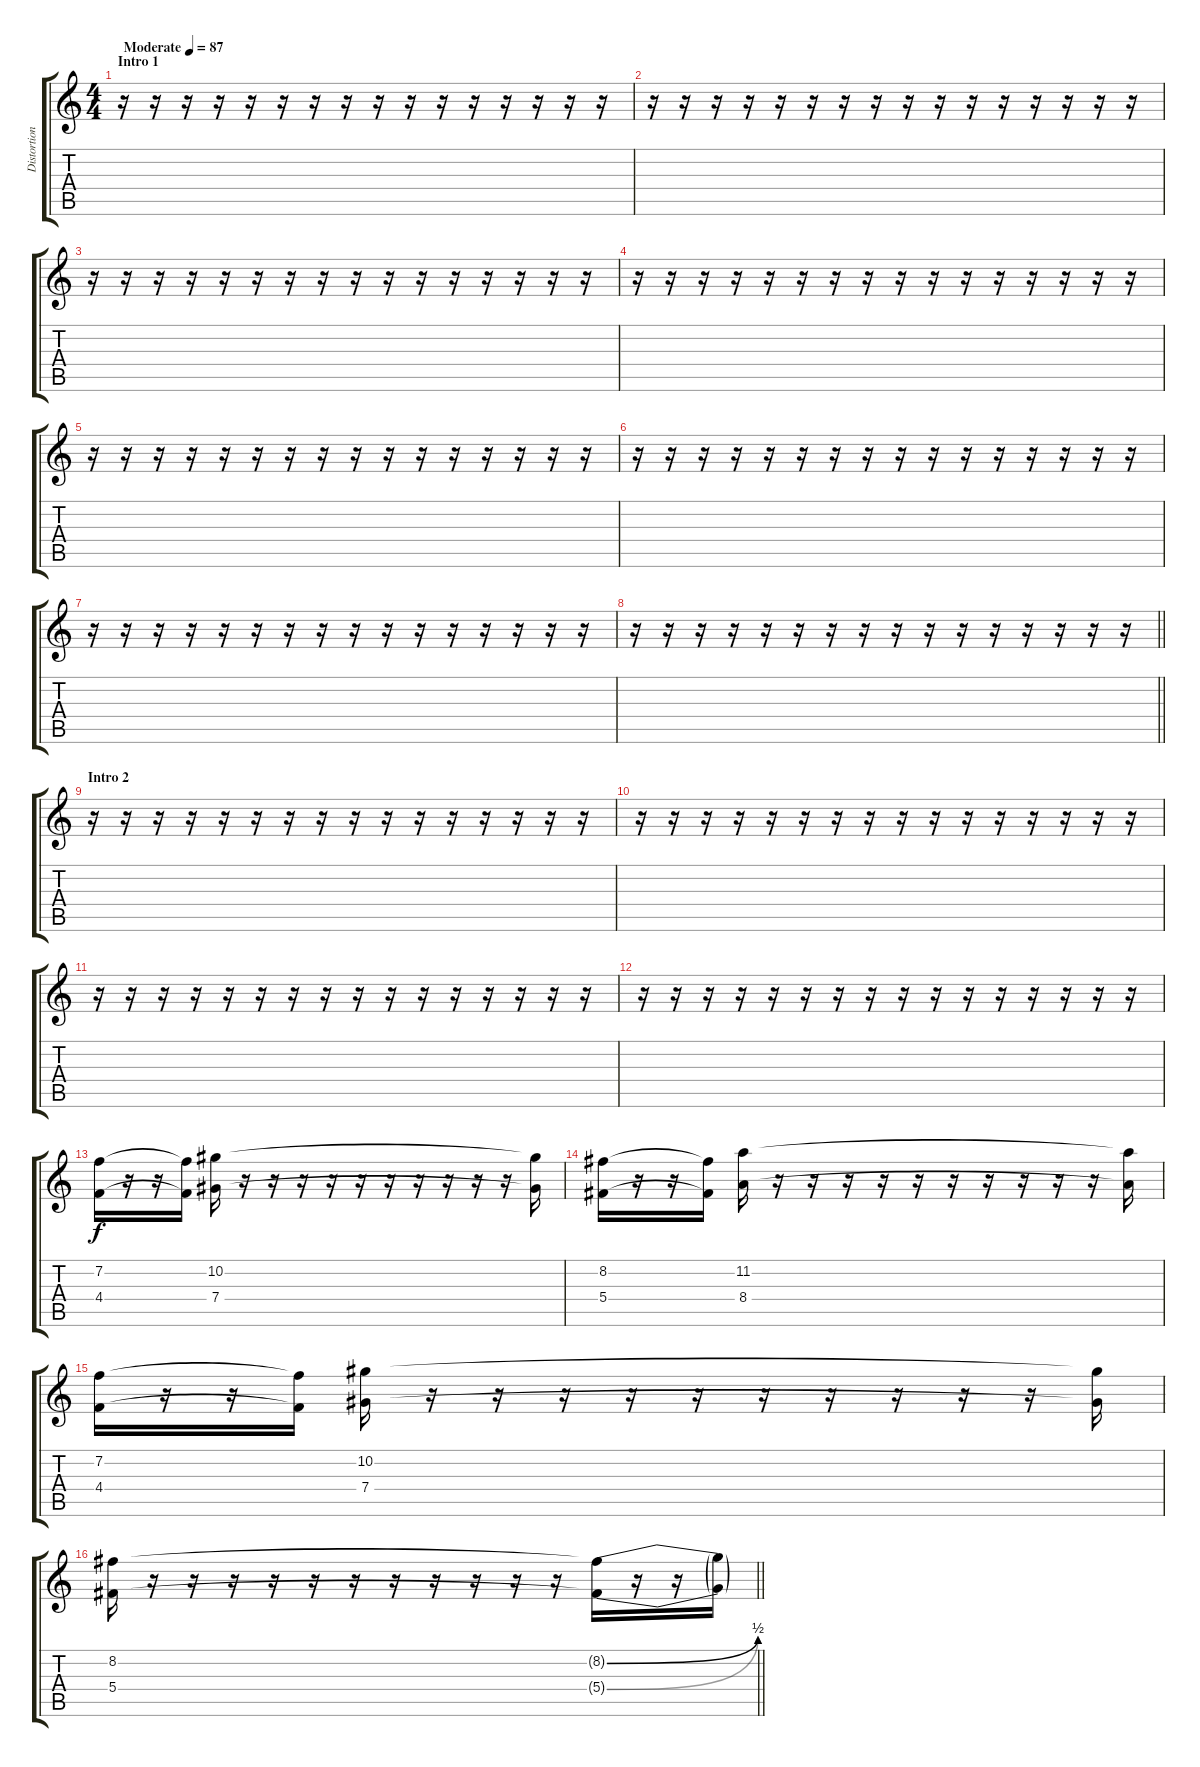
\track ("Distortion 2" "Distortion") {instrument distortionguitar}
\staff {score tabs}
\tuning (Eb4 Bb3 Gb3 Db3 Ab2 Db2) {hide}
\ts (4 4)
\section ("" "Intro 1")
\tempo (87 "Moderate")
\clef g2
\ks c
r.16{dy f instrument distortionguitar} r.16 r.16 r.16 r.16 r.16 r.16 r.16 r.16 r.16 r.16 r.16 r.16 r.16 r.16 r.16 |
r.16 r.16 r.16 r.16 r.16 r.16 r.16 r.16 r.16 r.16 r.16 r.16 r.16 r.16 r.16 r.16 |
r.16 r.16 r.16 r.16 r.16 r.16 r.16 r.16 r.16 r.16 r.16 r.16 r.16 r.16 r.16 r.16 |
r.16 r.16 r.16 r.16 r.16 r.16 r.16 r.16 r.16 r.16 r.16 r.16 r.16 r.16 r.16 r.16 |
r.16 r.16 r.16 r.16 r.16 r.16 r.16 r.16 r.16 r.16 r.16 r.16 r.16 r.16 r.16 r.16 |
r.16 r.16 r.16 r.16 r.16 r.16 r.16 r.16 r.16 r.16 r.16 r.16 r.16 r.16 r.16 r.16 |
r.16 r.16 r.16 r.16 r.16 r.16 r.16 r.16 r.16 r.16 r.16 r.16 r.16 r.16 r.16 r.16 |
\barLineRight lightlight
r.16 r.16 r.16 r.16 r.16 r.16 r.16 r.16 r.16 r.16 r.16 r.16 r.16 r.16 r.16 r.16 |
\section ("" "Intro 2")
r.16 r.16 r.16 r.16 r.16 r.16 r.16 r.16 r.16 r.16 r.16 r.16 r.16 r.16 r.16 r.16 |
r.16 r.16 r.16 r.16 r.16 r.16 r.16 r.16 r.16 r.16 r.16 r.16 r.16 r.16 r.16 r.16 |
r.16 r.16 r.16 r.16 r.16 r.16 r.16 r.16 r.16 r.16 r.16 r.16 r.16 r.16 r.16 r.16 |
r.16 r.16 r.16 r.16 r.16 r.16 r.16 r.16 r.16 r.16 r.16 r.16 r.16 r.16 r.16 r.16 |
(7.2 4.4).16 r.16 r.16 (7.2{t} 4.4{t}).16 (10.2 7.4).16 r.16 r.16 r.16 r.16 r.16 r.16 r.16 r.16 r.16 r.16 (10.2{t} 7.4{t}).16 |
(8.2 5.4).16 r.16 r.16 (8.2{t} 5.4{t}).16 (11.2 8.4).16 r.16 r.16 r.16 r.16 r.16 r.16 r.16 r.16 r.16 r.16 (11.2{t} 8.4{t}).16 |
(7.2 4.4).16 r.16 r.16 (7.2{t} 4.4{t}).16 (10.2 7.4).16 r.16 r.16 r.16 r.16 r.16 r.16 r.16 r.16 r.16 r.16 (10.2{t} 7.4{t}).16 |
\barLineRight lightlight
(8.2 5.4).16 r.16 r.16 r.16 r.16 r.16 r.16 r.16 r.16 r.16 r.16 r.16 (8.2{be (bend 0 0 60 2) t} 5.4{be (bend 0 0 60 2) t}).16 r.16 r.16 (8.2{t} 5.4{t}).16
